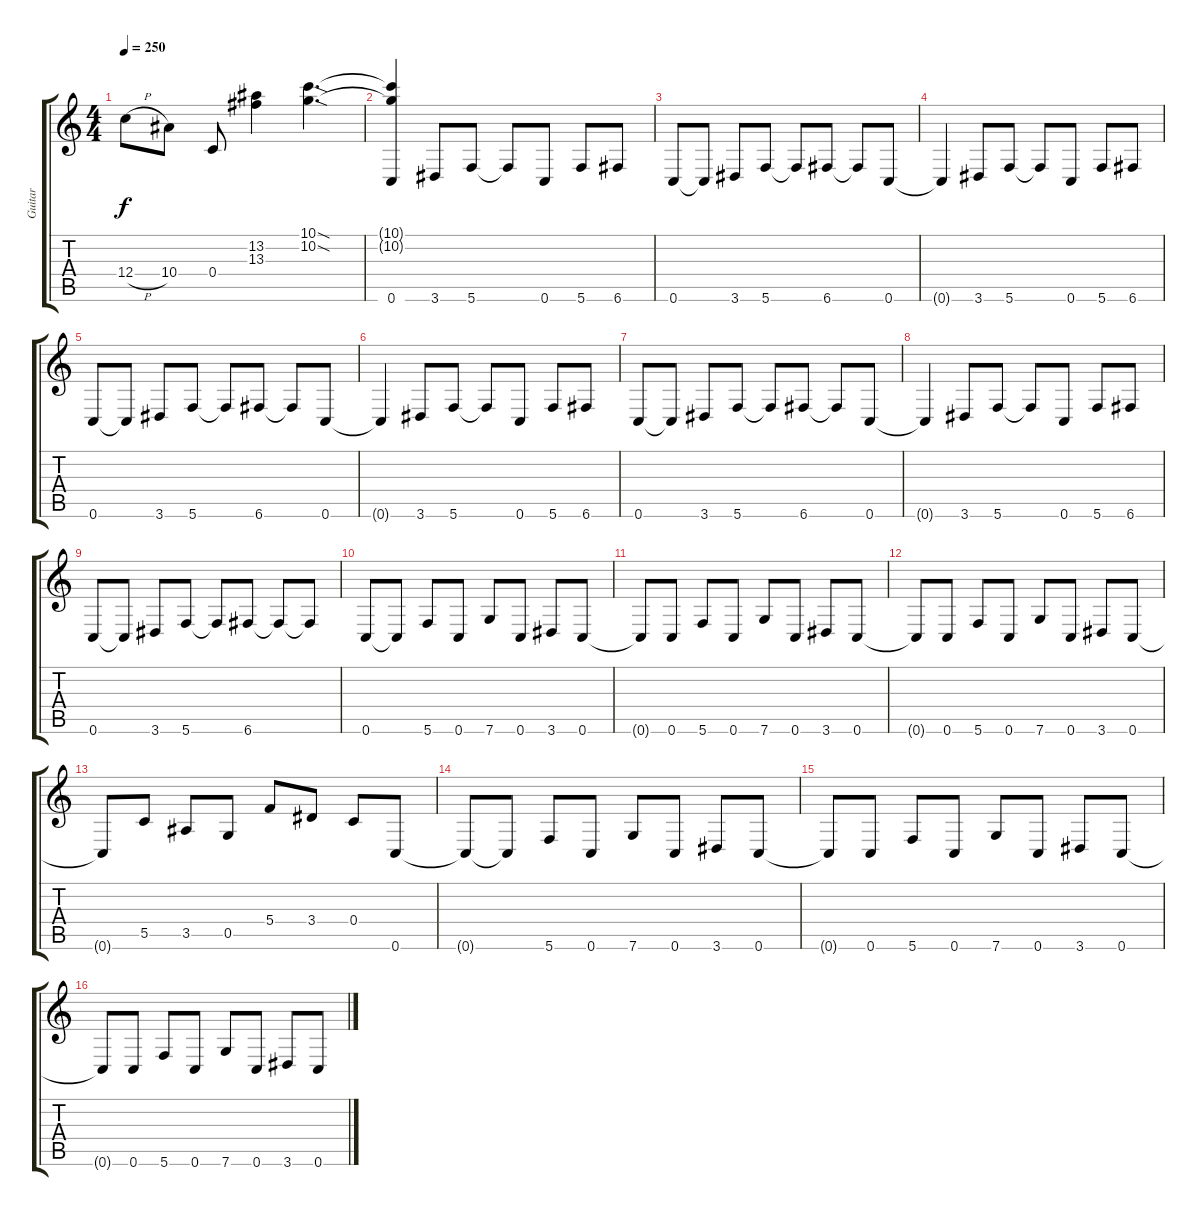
\track ("Guitar" "Guitar") {instrument distortionguitar}
\staff {score tabs}
\tuning (D4 A3 F3 C3 G2 C2) {hide}
\ts (4 4)
\tempo 250
\clef g2
\ks c
12.4{h}.8{dy f} 10.4.8 0.4.8 (13.2 13.3).4 (10.1{sod} 10.2{sod}).4{d} |
(10.1{t} 10.2{t} 0.6).4 3.6.8 5.6.8 5.6{t}.8 0.6.8 5.6.8 6.6.8 |
0.6.8 0.6{t}.8 3.6.8 5.6.8 5.6{t}.8 6.6.8 6.6{t}.8 0.6.8 |
0.6{t}.4 3.6.8 5.6.8 5.6{t}.8 0.6.8 5.6.8 6.6.8 |
0.6.8 0.6{t}.8 3.6.8 5.6.8 5.6{t}.8 6.6.8 6.6{t}.8 0.6.8 |
0.6{t}.4 3.6.8 5.6.8 5.6{t}.8 0.6.8 5.6.8 6.6.8 |
0.6.8 0.6{t}.8 3.6.8 5.6.8 5.6{t}.8 6.6.8 6.6{t}.8 0.6.8 |
0.6{t}.4 3.6.8 5.6.8 5.6{t}.8 0.6.8 5.6.8 6.6.8 |
0.6.8 0.6{t}.8 3.6.8 5.6.8 5.6{t}.8 6.6.8 6.6{t}.8 6.6{t}.8 |
0.6.8 0.6{t}.8 5.6.8 0.6.8 7.6.8 0.6.8 3.6.8 0.6.8 |
0.6{t}.8 0.6.8 5.6.8 0.6.8 7.6.8 0.6.8 3.6.8 0.6.8 |
0.6{t}.8 0.6.8 5.6.8 0.6.8 7.6.8 0.6.8 3.6.8 0.6.8 |
0.6{t}.8 5.5.8 3.5.8 0.5.8 5.4.8 3.4.8 0.4.8 0.6.8 |
0.6{t}.8 0.6{t}.8 5.6.8 0.6.8 7.6.8 0.6.8 3.6.8 0.6.8 |
0.6{t}.8 0.6.8 5.6.8 0.6.8 7.6.8 0.6.8 3.6.8 0.6.8 |
0.6{t}.8 0.6.8 5.6.8 0.6.8 7.6.8 0.6.8 3.6.8 0.6.8
